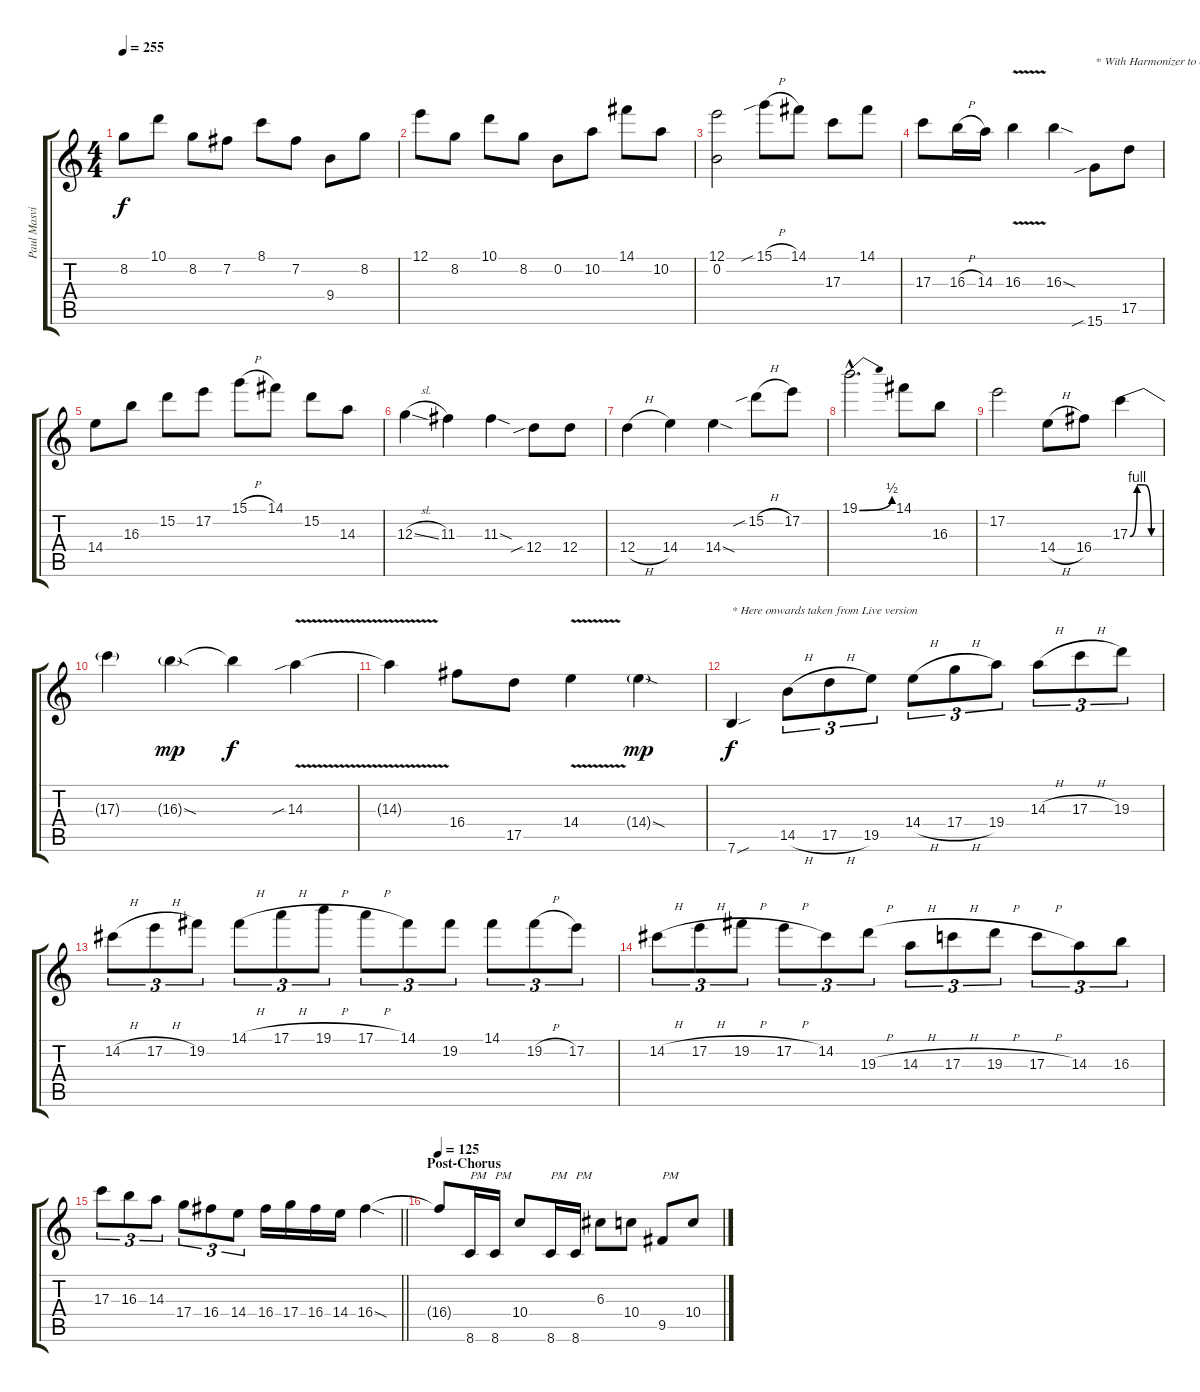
\track ("Paul Masvidal - Guitar" "Paul Masvi") {instrument distortionguitar}
\staff {score tabs}
\tuning (E4 B3 G3 D3 A2 E2) {hide}
\ts (4 4)
\tempo 255
\clef g2
\ks c
8.2.8{dy f} 10.1.8 8.2.8 7.2.8 8.1.8 7.2.8 9.4.8 8.2.8 |
12.1.8 8.2.8 10.1.8 8.2.8 0.2.8 10.2.8 14.1.8 10.2.8 |
(12.1 0.2).2 15.1{sib h}.8 14.1.8 17.3.8 14.1.8 |
17.3.8 16.3{h}.16 14.3.16 16.3{v}.4 16.3{sod}.4 15.6{sib}.8{txt "* With Harmonizer to end of lead"} 17.5.8 |
14.4.8 16.3.8 15.2.8 17.2.8 15.1{h}.8 14.1.8 15.2.8 14.3.8 |
12.3{sl}.4 11.3.4 11.3{sod}.4 12.4{sib}.8 12.4.8 |
12.4{h}.4 14.4.4 14.4{sod}.4 15.2{sib h}.8 17.2.8 |
19.1{be (bend 0 0 60 2) hac}.2{d} 14.1.8 16.3.8 |
17.2.2 14.4{h}.8 16.4.8 17.3{be (custom 0 0 15 4 30 4 45 0 60 0)}.4 |
17.3{t}.4 16.3{sod g}.4{dy mp} 16.3{t}.4{dy f} 14.3{v sib}.4 |
14.3{t}.4 16.4.8 17.5.8 14.4{v}.4 14.4{sod g}.4{dy mp} |
7.6{sou}.4{txt "* Here onwards taken from Live version" dy f} 14.5{h}.8{tu (3 2)} 17.5{h}.8{tu (3 2)} 19.5.8{tu (3 2)} 14.4{h}.8{tu (3 2)} 17.4{h}.8{tu (3 2)} 19.4.8{tu (3 2)} 14.3{h}.8{tu (3 2)} 17.3{h}.8{tu (3 2)} 19.3.8{tu (3 2)} |
14.2{h}.8{tu (3 2)} 17.2{h}.8{tu (3 2)} 19.2.8{tu (3 2)} 14.1{h}.8{tu (3 2)} 17.1{h}.8{tu (3 2)} 19.1{h}.8{tu (3 2)} 17.1{h}.8{tu (3 2)} 14.1.8{tu (3 2)} 19.2.8{tu (3 2)} 14.1.8{tu (3 2)} 19.2{h}.8{tu (3 2)} 17.2.8{tu (3 2)} |
14.2{h}.8{tu (3 2)} 17.2{h}.8{tu (3 2)} 19.2{h}.8{tu (3 2)} 17.2{h}.8{tu (3 2)} 14.2.8{tu (3 2)} 19.3{h}.8{tu (3 2)} 14.3{h}.8{tu (3 2)} 17.3{h}.8{tu (3 2)} 19.3{h}.8{tu (3 2)} 17.3{h}.8{tu (3 2)} 14.3.8{tu (3 2)} 16.3.8{tu (3 2)} |
\barLineRight lightlight
17.3.8{tu (3 2)} 16.3.8{tu (3 2)} 14.3.8{tu (3 2)} 17.4.8{tu (3 2)} 16.4.8{tu (3 2)} 14.4.8{tu (3 2)} 16.4.16 17.4.16 16.4.16 14.4.16 16.4{sod}.4 |
\section ("" "Post-Chorus")
\tempo 125
16.4{t}.8 8.6.16{txt "PM"} 8.6.16{txt "PM"} 10.4.8 8.6.16{txt "PM"} 8.6.16{txt "PM"} 6.3.8 10.4.8 9.5.8{txt "PM"} 10.4.8
